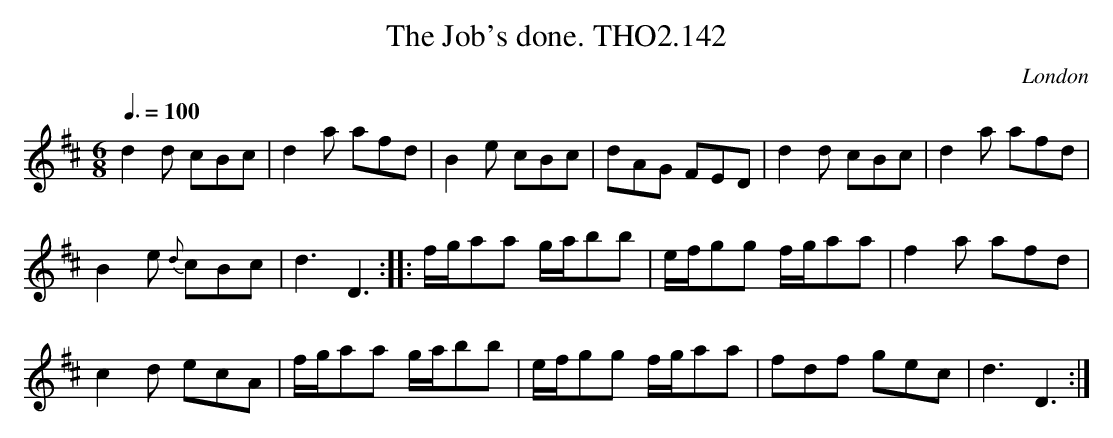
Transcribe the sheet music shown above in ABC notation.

X:1
T:Job's done. THO2.142, The
O:London
M:6/8
L:1/8
Q:3/8=100
K:D
d2d cBc|d2 a afd|B2e cBc|dAG FED|d2 d cBc|d2a afd|
B2e {d}cBc|d3 D3::f/g/aa g/a/bb|e/f/gg f/g/aa|f2a afd|
c2d ecA|f/g/aa g/a/bb|e/f/gg f/g/aa|fdf gec|d3 D3:|
